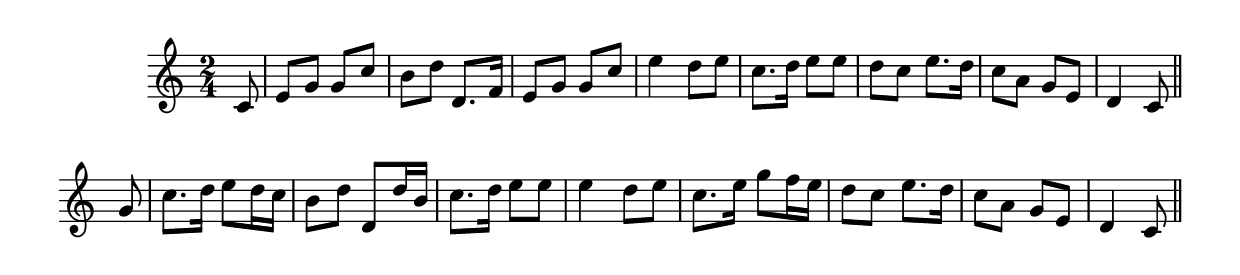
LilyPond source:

\version "2.14.0"
%{\header {
  title = "The Bonniest Lass in a' The Land (Scotland)"
  composer = "anonymous"
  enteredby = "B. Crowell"
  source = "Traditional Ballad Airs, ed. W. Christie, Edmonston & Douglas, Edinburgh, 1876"
}%}
\score{{\key c \major
\time 2/4
%{\tempo 4=58
%}\relative c' {
  \partial 8
  c8 | e g g c | b d d,8. f16 | e8 g g c | e4 d8 e | c8. d16 e8 e | d c e8. d16 | c8 a g e | d4 c8 \bar "||" g' |
       c8. d16 e8 d16 c | b8 d d, d'16 b | c8. d16 e8 e | e4 d8 e | c8. e16 g8 f16 e | d8 c e8. d16 | c8 a g e d4 c8
  \bar "||"
}

}}